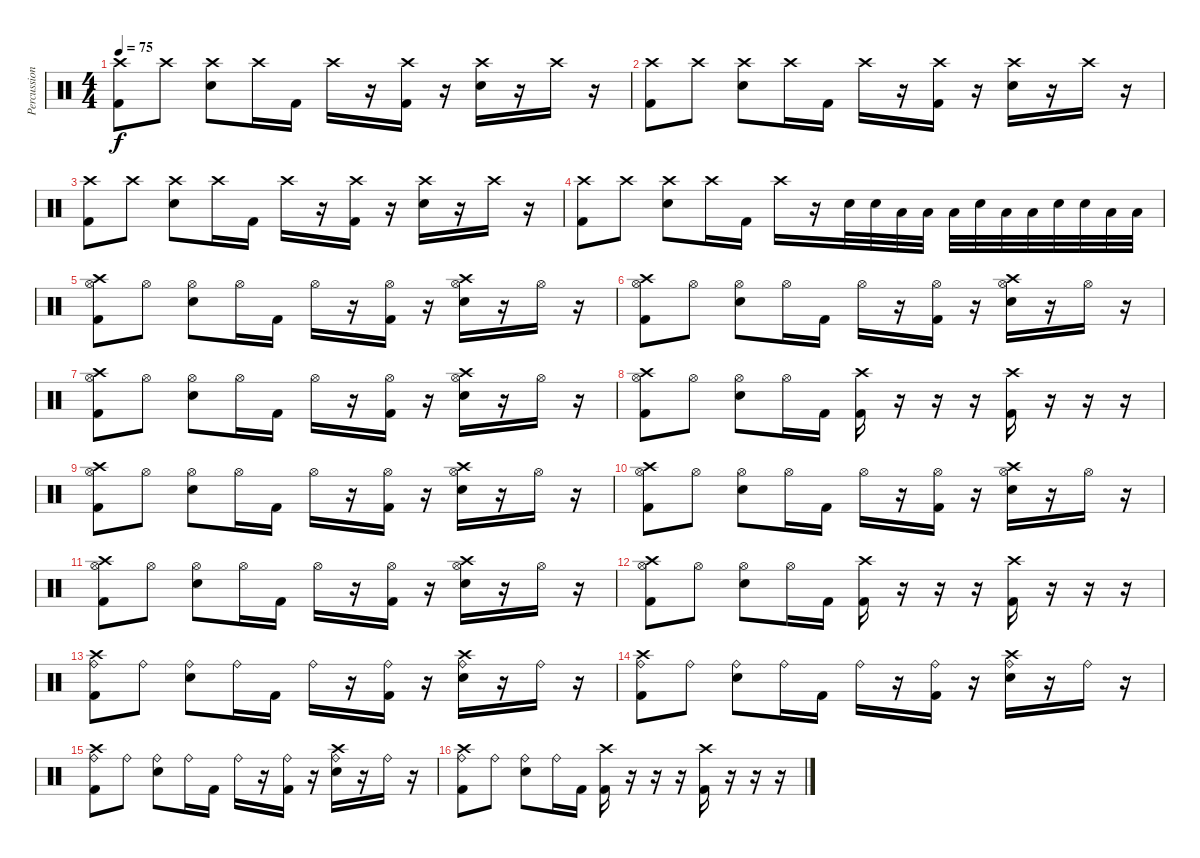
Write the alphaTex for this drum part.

\track ("Percussion" "Percussion") {instrument percussion}
\staff {score}
\articulation defaults
\ts (4 4)
\tempo 75
\clef neutral
\ks c
("Crash high (hit)" "Kick (hit) 2").8{dy f} "Crash high (hit)".8 ("Crash high (hit)" "Electric Snare (hit)").8 "Crash high (hit)".16 "Kick (hit) 2".16 "Crash high (hit)".16 r.16 ("Crash high (hit)" "Kick (hit) 2").16 r.16 ("Crash high (hit)" "Electric Snare (hit)").16 r.16 "Crash high (hit)".16 r.16 |
("Crash high (hit)" "Kick (hit) 2").8 "Crash high (hit)".8 ("Crash high (hit)" "Electric Snare (hit)").8 "Crash high (hit)".16 "Kick (hit) 2".16 "Crash high (hit)".16 r.16 ("Crash high (hit)" "Kick (hit) 2").16 r.16 ("Crash high (hit)" "Electric Snare (hit)").16 r.16 "Crash high (hit)".16 r.16 |
("Crash high (hit)" "Kick (hit) 2").8 "Crash high (hit)".8 ("Crash high (hit)" "Electric Snare (hit)").8 "Crash high (hit)".16 "Kick (hit) 2".16 "Crash high (hit)".16 r.16 ("Crash high (hit)" "Kick (hit) 2").16 r.16 ("Crash high (hit)" "Electric Snare (hit)").16 r.16 "Crash high (hit)".16 r.16 |
("Crash high (hit)" "Kick (hit) 2").8 "Crash high (hit)".8 ("Crash high (hit)" "Electric Snare (hit)").8 "Crash high (hit)".16 "Kick (hit) 2".16 "Crash high (hit)".16 r.16 "Electric Snare (hit)".32 "Electric Snare (hit)".32 "Low Tom (hit)".32 "Low Tom (hit)".32 "Low Tom (hit)".32 "Electric Snare (hit)".32 "Low Floor Tom (hit)".32 "Low Floor Tom (hit)".32 "Electric Snare (hit)".32 "Electric Snare (hit)".32 "Low Floor Tom (hit)".32 "Low Floor Tom (hit)".32 |
("Crash high (hit)" "Hi-Hat (open)" "Kick (hit) 2").8 "Hi-Hat (open)".8 ("Hi-Hat (open)" "Electric Snare (hit)").8 "Hi-Hat (open)".16 "Kick (hit) 2".16 "Hi-Hat (open)".16 r.16 ("Hi-Hat (open)" "Kick (hit) 2").16 r.16 ("Crash high (hit)" "Hi-Hat (open)" "Electric Snare (hit)").16 r.16 "Hi-Hat (open)".16 r.16 |
("Crash high (hit)" "Hi-Hat (open)" "Kick (hit) 2").8 "Hi-Hat (open)".8 ("Hi-Hat (open)" "Electric Snare (hit)").8 "Hi-Hat (open)".16 "Kick (hit) 2".16 "Hi-Hat (open)".16 r.16 ("Hi-Hat (open)" "Kick (hit) 2").16 r.16 ("Crash high (hit)" "Hi-Hat (open)" "Electric Snare (hit)").16 r.16 "Hi-Hat (open)".16 r.16 |
("Crash high (hit)" "Hi-Hat (open)" "Kick (hit) 2").8 "Hi-Hat (open)".8 ("Hi-Hat (open)" "Electric Snare (hit)").8 "Hi-Hat (open)".16 "Kick (hit) 2".16 "Hi-Hat (open)".16 r.16 ("Hi-Hat (open)" "Kick (hit) 2").16 r.16 ("Crash high (hit)" "Hi-Hat (open)" "Electric Snare (hit)").16 r.16 "Hi-Hat (open)".16 r.16 |
("Crash high (hit)" "Hi-Hat (open)" "Kick (hit) 2").8 "Hi-Hat (open)".8 ("Hi-Hat (open)" "Electric Snare (hit)").8 "Hi-Hat (open)".16 "Kick (hit) 2".16 ("Crash high (hit)" "Kick (hit) 2").16 r.16 r.16{volume 0} r.16 ("Crash high (hit)" "Kick (hit) 2").16{volume 13} r.16 r.16{volume 0} r.16 |
("Crash high (hit)" "Hi-Hat (open)" "Kick (hit) 2").8{volume 13} "Hi-Hat (open)".8 ("Hi-Hat (open)" "Electric Snare (hit)").8 "Hi-Hat (open)".16 "Kick (hit) 2".16 "Hi-Hat (open)".16 r.16 ("Hi-Hat (open)" "Kick (hit) 2").16 r.16 ("Crash high (hit)" "Hi-Hat (open)" "Electric Snare (hit)").16 r.16 "Hi-Hat (open)".16 r.16 |
("Crash high (hit)" "Hi-Hat (open)" "Kick (hit) 2").8 "Hi-Hat (open)".8 ("Hi-Hat (open)" "Electric Snare (hit)").8 "Hi-Hat (open)".16 "Kick (hit) 2".16 "Hi-Hat (open)".16 r.16 ("Hi-Hat (open)" "Kick (hit) 2").16 r.16 ("Crash high (hit)" "Hi-Hat (open)" "Electric Snare (hit)").16 r.16 "Hi-Hat (open)".16 r.16 |
("Crash high (hit)" "Hi-Hat (open)" "Kick (hit) 2").8 "Hi-Hat (open)".8 ("Hi-Hat (open)" "Electric Snare (hit)").8 "Hi-Hat (open)".16 "Kick (hit) 2".16 "Hi-Hat (open)".16 r.16 ("Hi-Hat (open)" "Kick (hit) 2").16 r.16 ("Crash high (hit)" "Hi-Hat (open)" "Electric Snare (hit)").16 r.16 "Hi-Hat (open)".16 r.16 |
("Crash high (hit)" "Hi-Hat (open)" "Kick (hit) 2").8 "Hi-Hat (open)".8 ("Hi-Hat (open)" "Electric Snare (hit)").8 "Hi-Hat (open)".16 "Kick (hit) 2".16 ("Crash high (hit)" "Kick (hit) 2").16 r.16 r.16{volume 0} r.16 ("Crash high (hit)" "Kick (hit) 2").16{volume 13} r.16 r.16{volume 0} r.16 |
("Crash high (hit)" "Ride (bell)" "Kick (hit) 2").8{volume 13} "Ride (bell)".8 ("Ride (bell)" "Electric Snare (hit)").8 "Ride (bell)".16 "Kick (hit) 2".16 "Ride (bell)".16 r.16 ("Ride (bell)" "Kick (hit) 2").16 r.16 ("Crash high (hit)" "Ride (bell)" "Electric Snare (hit)").16 r.16 "Ride (bell)".16 r.16 |
("Crash high (hit)" "Ride (bell)" "Kick (hit) 2").8{volume 13} "Ride (bell)".8 ("Ride (bell)" "Electric Snare (hit)").8 "Ride (bell)".16 "Kick (hit) 2".16 "Ride (bell)".16 r.16 ("Ride (bell)" "Kick (hit) 2").16 r.16 ("Crash high (hit)" "Ride (bell)" "Electric Snare (hit)").16 r.16 "Ride (bell)".16 r.16 |
("Crash high (hit)" "Ride (bell)" "Kick (hit) 2").8{volume 13} "Ride (bell)".8 ("Ride (bell)" "Electric Snare (hit)").8 "Ride (bell)".16 "Kick (hit) 2".16 "Ride (bell)".16 r.16 ("Ride (bell)" "Kick (hit) 2").16 r.16 ("Crash high (hit)" "Ride (bell)" "Electric Snare (hit)").16 r.16 "Ride (bell)".16 r.16 |
("Crash high (hit)" "Ride (bell)" "Kick (hit) 2").8{volume 13} "Ride (bell)".8 ("Ride (bell)" "Electric Snare (hit)").8 "Ride (bell)".16 "Kick (hit) 2".16 ("Crash high (hit)" "Kick (hit) 2").16 r.16 r.16{volume 0} r.16 ("Crash high (hit)" "Kick (hit) 2").16{volume 13} r.16 r.16{volume 0} r.16
